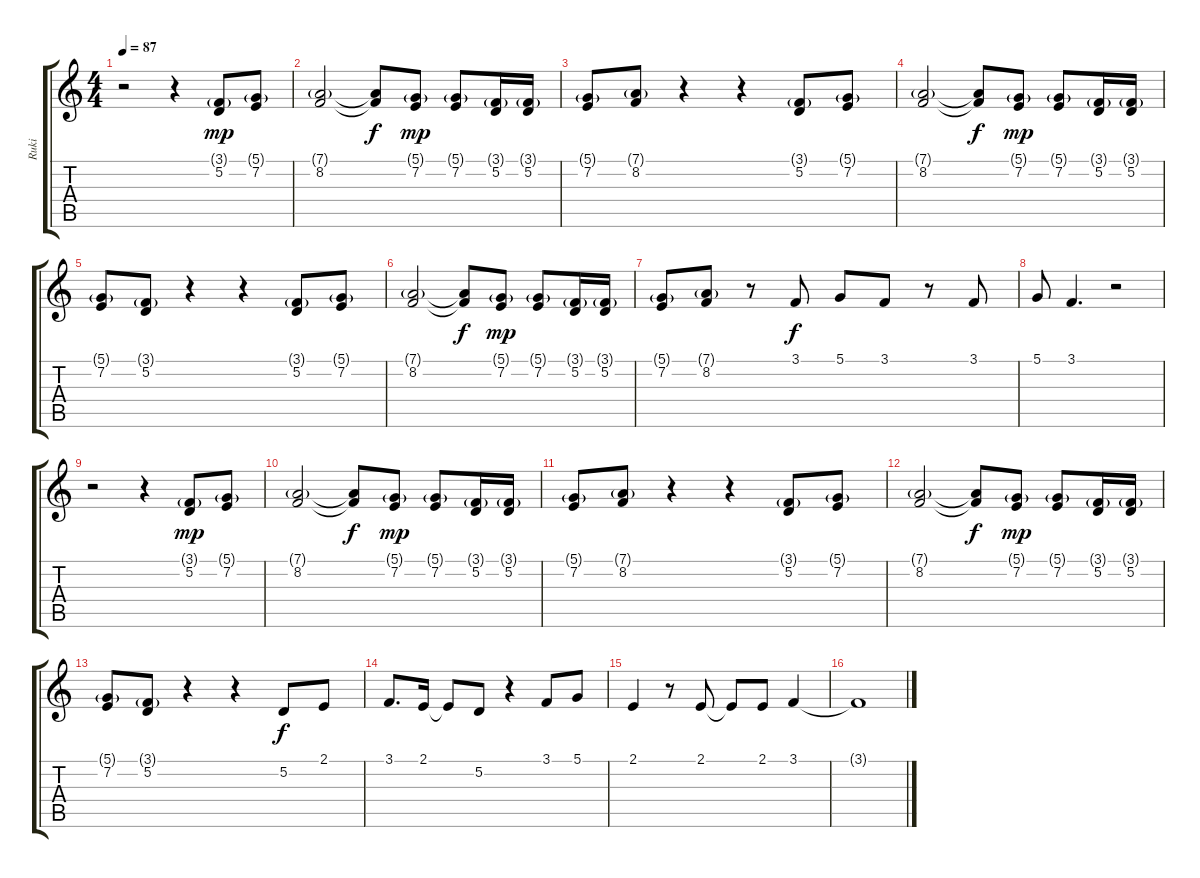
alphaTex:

\track ("Ruki" "Ruki") {instrument lead6voice}
\staff {score tabs}
\tuning (D4 A3 F3 C3 G2 D2) {hide}
\ts (4 4)
\tempo 87
\clef g2
\ks c
r.2{dy f} r.4 (3.1{g} 5.2).8{dy mp} (5.1{g} 7.2).8 |
(7.1{g} 8.2).2 (7.1{t} 8.2{t}).8{dy f} (5.1{g} 7.2).8{dy mp} (5.1{g} 7.2).8 (3.1{g} 5.2).16 (3.1{g} 5.2).16 |
(5.1{g} 7.2).8 (7.1{g} 8.2).8 r.4 r.4 (3.1{g} 5.2).8 (5.1{g} 7.2).8 |
(7.1{g} 8.2).2 (7.1{t} 8.2{t}).8{dy f} (5.1{g} 7.2).8{dy mp} (5.1{g} 7.2).8 (3.1{g} 5.2).16 (3.1{g} 5.2).16 |
(5.1{g} 7.2).8 (3.1{g} 5.2).8 r.4 r.4 (3.1{g} 5.2).8 (5.1{g} 7.2).8 |
(7.1{g} 8.2).2 (7.1{t} 8.2{t}).8{dy f} (5.1{g} 7.2).8{dy mp} (5.1{g} 7.2).8 (3.1{g} 5.2).16 (3.1{g} 5.2).16 |
(5.1{g} 7.2).8 (7.1{g} 8.2).8 r.8 3.1.8{dy f} 5.1.8 3.1.8 r.8 3.1.8 |
5.1.8 3.1.4{d} r.2 |
r.2 r.4 (3.1{g} 5.2).8{dy mp} (5.1{g} 7.2).8 |
(7.1{g} 8.2).2 (7.1{t} 8.2{t}).8{dy f} (5.1{g} 7.2).8{dy mp} (5.1{g} 7.2).8 (3.1{g} 5.2).16 (3.1{g} 5.2).16 |
(5.1{g} 7.2).8 (7.1{g} 8.2).8 r.4 r.4 (3.1{g} 5.2).8 (5.1{g} 7.2).8 |
(7.1{g} 8.2).2 (7.1{t} 8.2{t}).8{dy f} (5.1{g} 7.2).8{dy mp} (5.1{g} 7.2).8 (3.1{g} 5.2).16 (3.1{g} 5.2).16 |
(5.1{g} 7.2).8 (3.1{g} 5.2).8 r.4 r.4 5.2.8{dy f} 2.1.8 |
3.1.8{d} 2.1.16 2.1{t}.8 5.2.8 r.4 3.1.8 5.1.8 |
2.1.4 r.8 2.1.8 2.1{t}.8 2.1.8 3.1.4 |
3.1{t}.1
